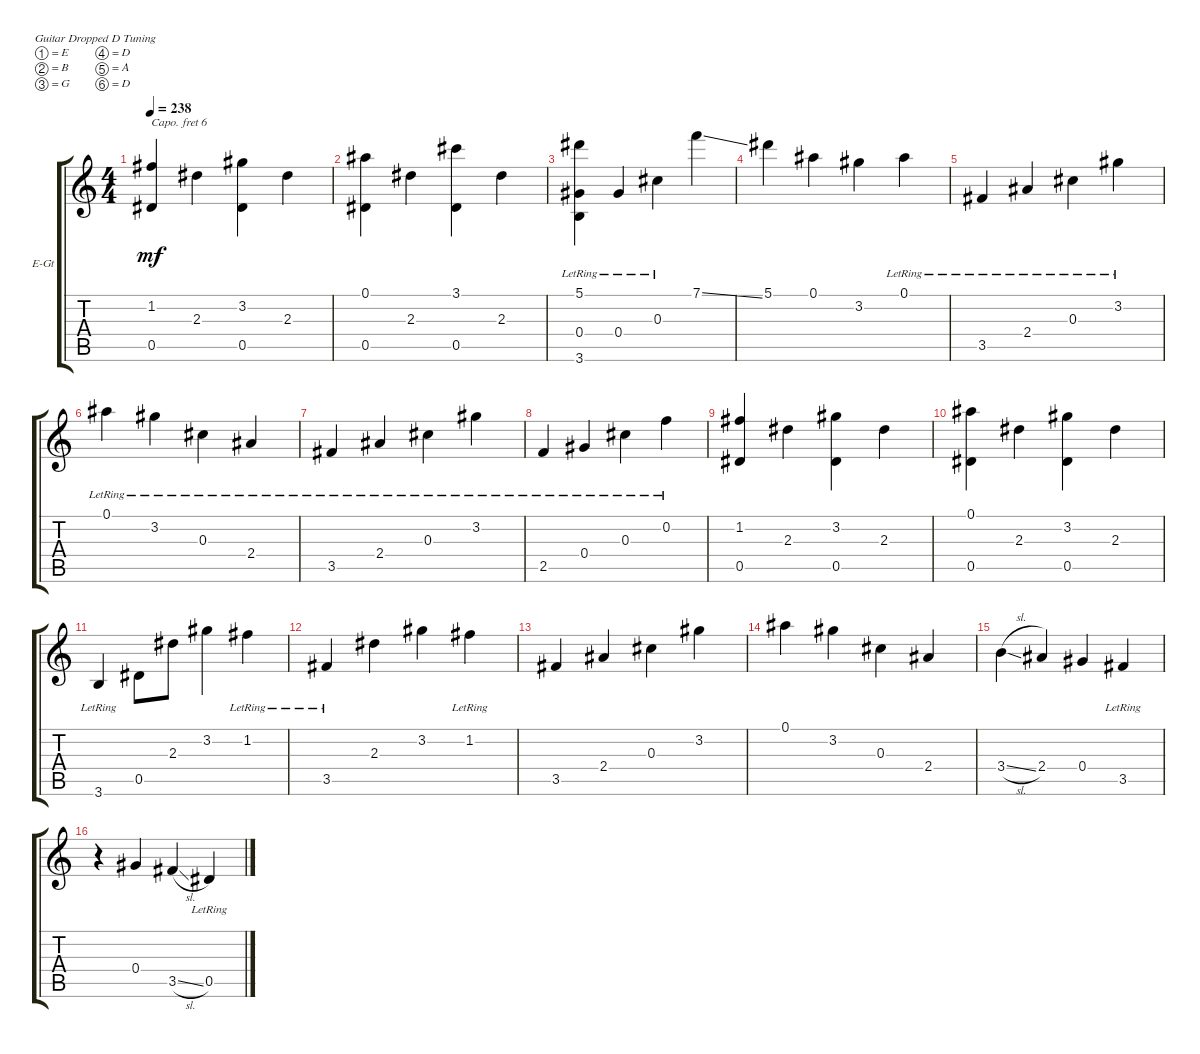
\defaultSystemsLayout 4
\bracketExtendMode groupsimilarinstruments
\firstSystemTrackNameOrientation horizontal
\otherSystemsTrackNameOrientation horizontal
\track ("Electric Guitar" "E-Gt") {instrument electricguitarclean}
\staff {score tabs}
\capo 6
\tuning (E4 B3 G3 D3 A2 D2)
\ts (4 4)
\tempo 238
\clef g2
\ks c
(1.2 0.5).4{dy mf} 2.3.4 (3.2 0.5).4 2.3.4 |
(0.1 0.5).4 2.3.4 (3.1 0.5).4 2.3.4 |
(5.1{lr} 3.6{lr} 0.4{lr}).4 0.4{lr}.4 0.3{lr}.4 7.1{ss}.4 |
5.1.4 0.1.4 3.2.4 0.1{lr}.4 |
3.5{lr}.4 2.4{lr}.4 0.3{lr}.4 3.2{lr}.4 |
0.1{lr}.4 3.2{lr}.4 0.3{lr}.4 2.4{lr}.4 |
3.5{lr}.4 2.4{lr}.4 0.3{lr}.4 3.2{lr}.4 |
2.5{lr}.4 0.4{lr}.4 0.3{lr}.4 0.2{lr}.4 |
(1.2 0.5).4 2.3.4 (3.2 0.5).4 2.3.4 |
(0.1 0.5).4 2.3.4 (0.5 3.2).4 2.3.4 |
3.6{lr}.4 0.5.8 2.3.8{beam merge} 3.2.4 1.2{lr}.4 |
3.5{lr}.4 2.3.4 3.2.4 1.2{lr}.4 |
3.5.4 2.4.4 0.3.4 3.2.4 |
0.1.4 3.2.4 0.3.4 2.4.4 |
3.4{sl}.4 2.4.4 0.4.4 3.5{lr}.4 |
r.4 0.4.4 3.5{sl}.4 0.5{lr}.4
